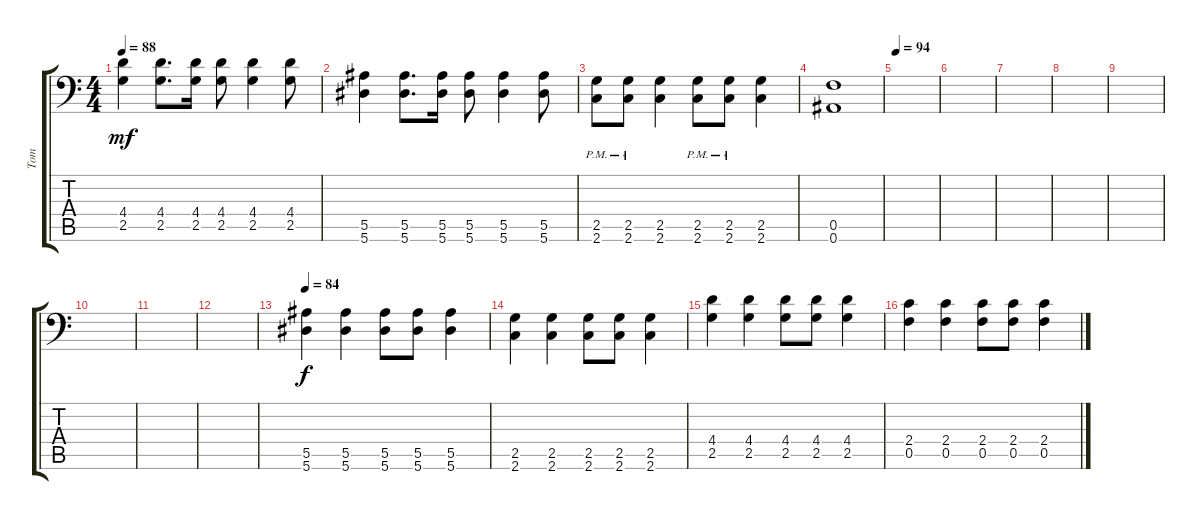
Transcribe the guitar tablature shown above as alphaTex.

\track ("Tom" "Tom") {instrument distortionguitar}
\staff {score tabs}
\tuning (C4 G3 Eb3 Bb2 F2 Bb1) {hide}
\ts (4 4)
\tempo 88
\clef f4
\ks c
(4.4 2.5).4{dy mf} (4.4 2.5).8{d} (4.4 2.5).16 (4.4 2.5).8 (4.4 2.5).4 (4.4 2.5).8 |
(5.5 5.6).4 (5.5 5.6).8{d} (5.5 5.6).16 (5.5 5.6).8 (5.5 5.6).4 (5.5 5.6).8 |
(2.5{pm} 2.6{pm}).8 (2.5{pm} 2.6{pm}).8 (2.5 2.6).4 (2.5{pm} 2.6{pm}).8 (2.5{pm} 2.6{pm}).8 (2.5 2.6).4 |
(0.5 0.6).1 |
\tempo 94
|
|
|
|
|
|
|
|
\tempo 84
(5.5 5.6).4{dy f volume 8} (5.5 5.6).4 (5.5 5.6).8 (5.5 5.6).8 (5.5 5.6).4 |
(2.5 2.6).4 (2.5 2.6).4 (2.5 2.6).8 (2.5 2.6).8 (2.5 2.6).4 |
(4.4 2.5).4 (4.4 2.5).4 (4.4 2.5).8 (4.4 2.5).8 (4.4 2.5).4 |
(2.4 0.5).4 (2.4 0.5).4 (2.4 0.5).8 (2.4 0.5).8 (2.4 0.5).4
